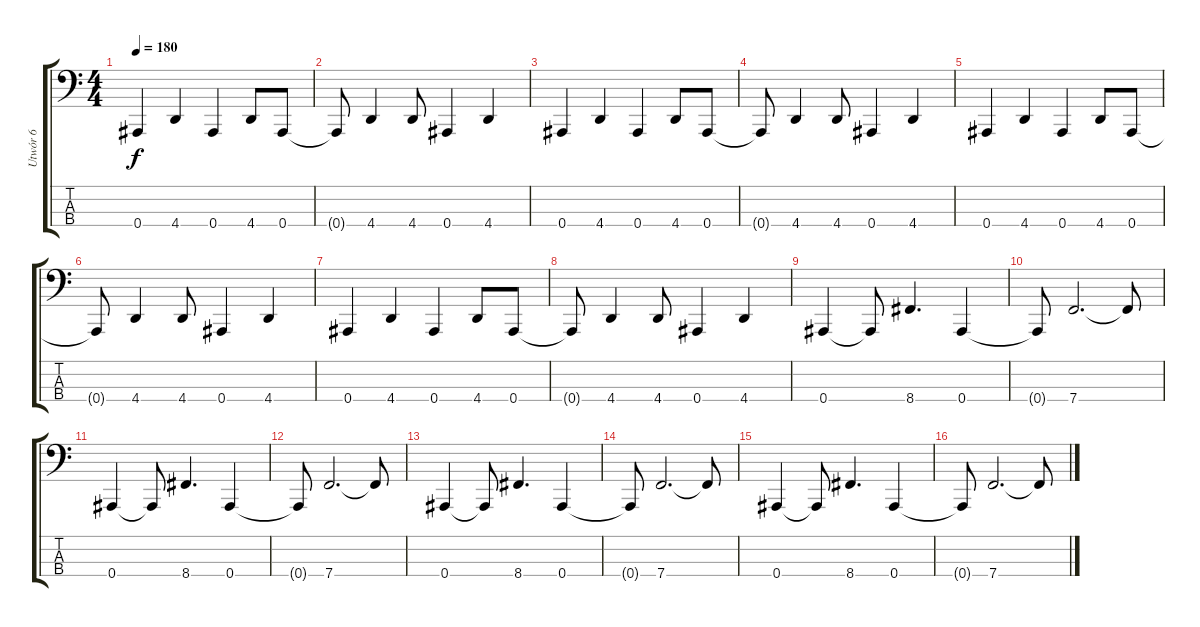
\track ("Utwór 6" "Utwór 6") {instrument electricbasspick}
\staff {score tabs}
\tuning (Eb2 Bb1 F1 Bb0) {hide}
\ts (4 4)
\tempo 180
\clef f4
\ks c
0.4.4{dy f} 4.4.4 0.4.4 4.4.8 0.4.8 |
0.4{t}.8 4.4.4 4.4.8 0.4.4 4.4.4 |
0.4.4 4.4.4 0.4.4 4.4.8 0.4.8 |
0.4{t}.8 4.4.4 4.4.8 0.4.4 4.4.4 |
0.4.4 4.4.4 0.4.4 4.4.8 0.4.8 |
0.4{t}.8 4.4.4 4.4.8 0.4.4 4.4.4 |
0.4.4 4.4.4 0.4.4 4.4.8 0.4.8 |
0.4{t}.8 4.4.4 4.4.8 0.4.4 4.4.4 |
0.4.4 0.4{t}.8 8.4.4{d} 0.4.4 |
0.4{t}.8 7.4.2{d} 7.4{t}.8 |
0.4.4 0.4{t}.8 8.4.4{d} 0.4.4 |
0.4{t}.8 7.4.2{d} 7.4{t}.8 |
0.4.4 0.4{t}.8 8.4.4{d} 0.4.4 |
0.4{t}.8 7.4.2{d} 7.4{t}.8 |
0.4.4 0.4{t}.8 8.4.4{d} 0.4.4 |
0.4{t}.8 7.4.2{d} 7.4{t}.8
